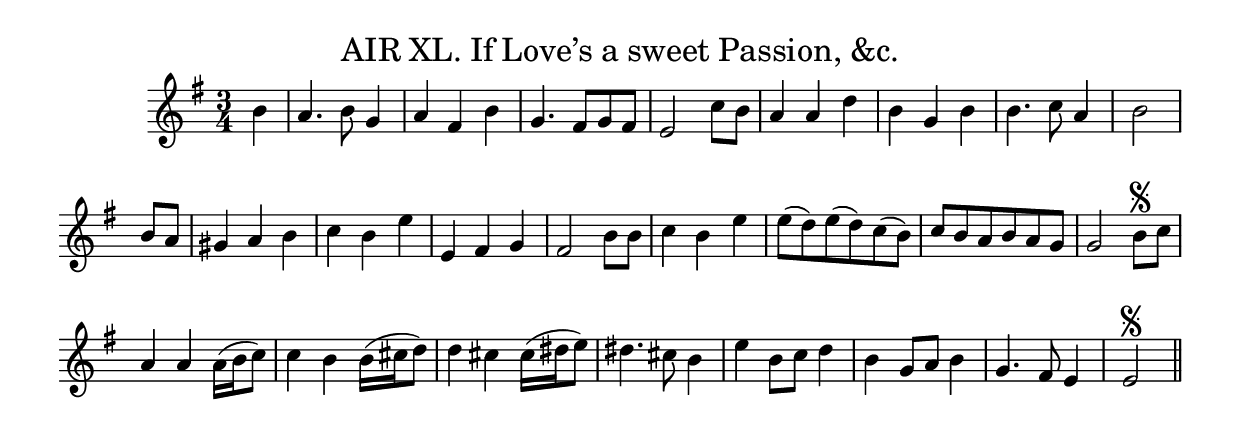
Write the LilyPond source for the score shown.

\version "2.10.25" 
\include "english.ly"

\header
  {title = \markup \smaller \normal-text
    {AIR XL. If Love’s a sweet Passion, &c.}
  }

\score
  {
  \new Staff
  \relative c''
    {
    \key e \minor
    \time 3/4
    \clef treble \partial 4
    b4 | a4. b8 g4 | a4 fs b | g4. fs8 g fs | e2 c'8 b | a4 a d |
    b4 g b | b4. c8 a4 | b2 \bar "|" b8 a |  % printed as :|:
    gs4 a b | c4 b e | e,4 fs g | fs2 b8 b | c4 b e |
    e8( d) e( d) c( b) | c8 b a b a g | g2 b8^\segno c | a4 a a16( b c8) |
    c4 b b16( cs d8) | d4 cs cs16( ds e8) | ds4. cs8 b4 |
    e4 b8 c d4 | b4 g8 a b4 | g4. fs8 e4 | e2^\segno \bar "||"
    }
  \layout
    { \context
      { \Score
        \remove Bar_number_engraver
       }
    }
  \midi
    { \context
       { \Score tempoWholesPerMinute = #(ly:make-moment 180 4) } 
    }
  } 
